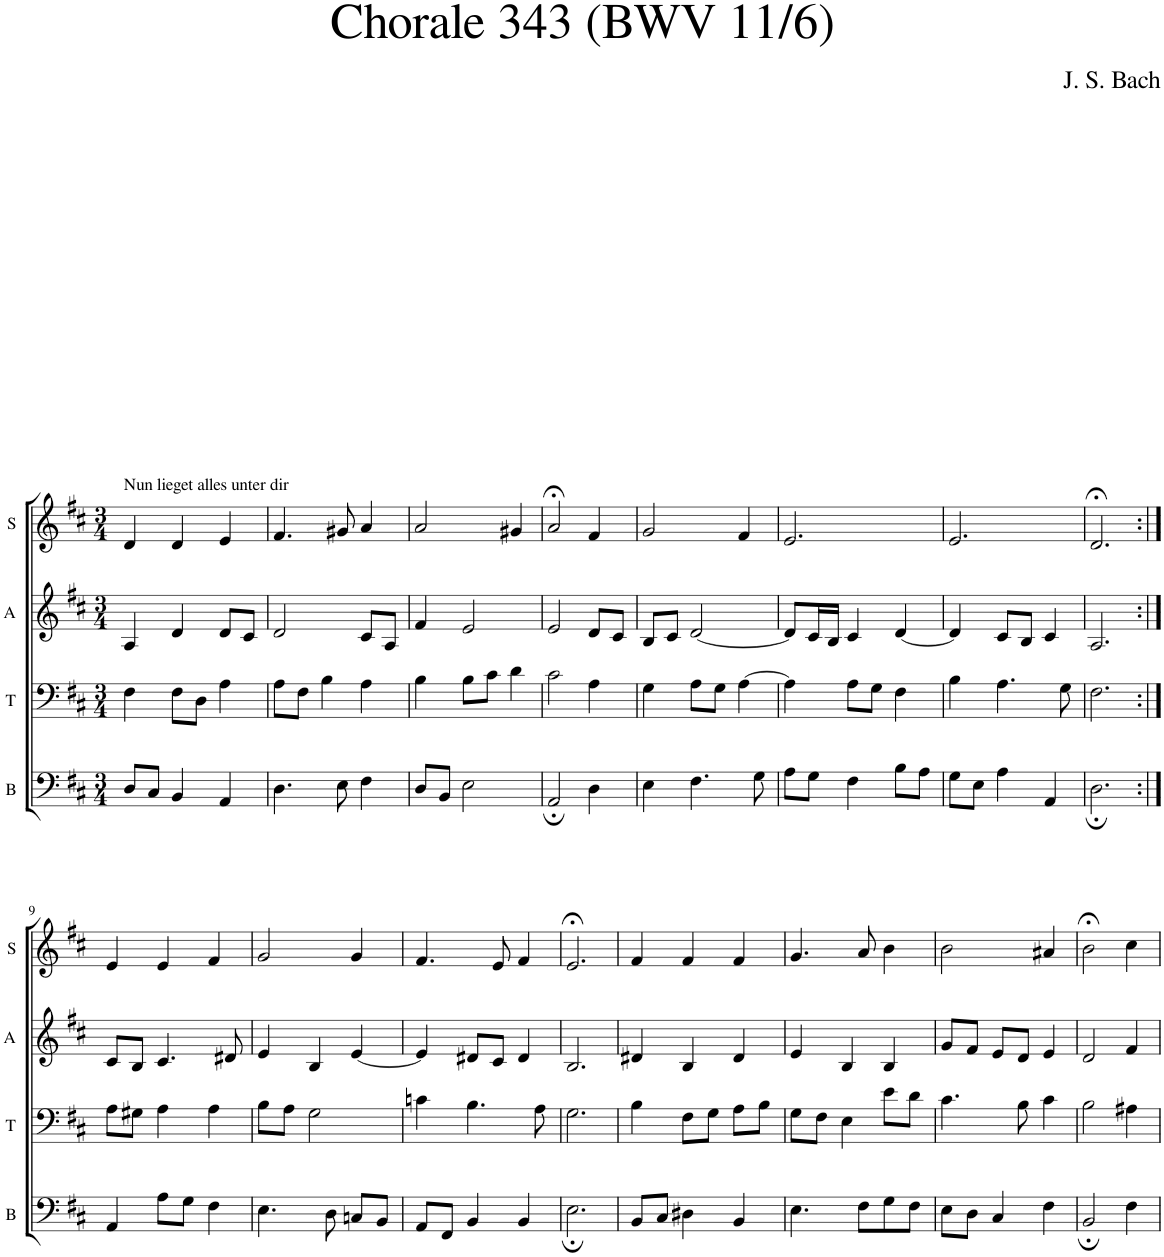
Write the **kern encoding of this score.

**kern	**kern	**kern	**kern
*part4	*part3	*part2	*part1
*staff4	*staff3	*staff2	*staff1
*I"B	*I"T	*I"A	*I"S
*I'B	*I'T	*I'A	*I'S
*clefF4	*clefF4	*clefG2	*clefG2
*k[f#c#]	*k[f#c#]	*k[f#c#]	*k[f#c#]
*M3/4	*M3/4	*M3/4	*M3/4
=1	=1	=1	=1
!	!	!	!LO:TX:a:t=Nun lieget alles unter dir
8D/L	4F#\	4A/	4d/
8C#/J	.	.	.
4BB/	8F#\L	4d/	4d/
.	8D\J	.	.
4AA/	4A\	8d/L	4e/
.	.	8c#/J	.
=2	=2	=2	=2
4.D\	8A\L	2d/	4.f#/
.	8F#\J	.	.
.	4B\	.	.
8E\	.	.	8g#X/
4F#\	4A\	8c#/L	4a/
.	.	8A/J	.
=3	=3	=3	=3
8D/L	4B\	4f#/	2a/
8BB/J	.	.	.
2E\	8B\L	2e/	.
.	8c#\J	.	.
.	4d\	.	4g#X/
=4	=4	=4	=4
2AA;/	2c#\	2e/	2a;</
4D\	4A\	8d/L	4f#/
.	.	8c#/J	.
=5	=5	=5	=5
4E\	4G\	8B/L	2g/
.	.	8c#/J	.
4.F#\	8A\L	[2d/	.
.	8G\J	.	.
.	[4A\	.	4f#/
8G\	.	.	.
=6	=6	=6	=6
8A\L	4A\]	8d/L]	2.e/
8G\J	.	16c#/L	.
.	.	16B/JJ	.
4F#\	8A\L	4c#/	.
.	8G\J	.	.
8B\L	4F#\	[4d/	.
8A\J	.	.	.
=7	=7	=7	=7
8G\L	4B\	4d/]	2.e/
8E\J	.	.	.
4A\	4.A\	8c#/L	.
.	.	8B/J	.
4AA/	.	4c#/	.
.	8G\	.	.
=8	=8	=8	=8
2.D;\	2.F#\	2.A/	2.d;</
!!LO:LB:g=z
=9:|!	=9:|!	=9:|!	=9:|!
4AA/	8A\L	8c#/L	4e/
.	8G#X\J	8B/J	.
8A\L	4A\	4.c#/	4e/
8G\J	.	.	.
4F#\	4A\	.	4f#/
.	.	8d#X/	.
=10	=10	=10	=10
4.E\	8B\L	4e/	2g/
.	8A\J	.	.
.	2G\	4B/	.
8D\	.	.	.
8Cn/L	.	[4e/	4g/
8BB/J	.	.	.
=11	=11	=11	=11
8AA/L	4cn\	4e/]	4.f#/
8FF#/J	.	.	.
4BB/	4.B\	8d#X/L	.
.	.	8c#/J	8e/
4BB/	.	4d#/	4f#/
.	8A\	.	.
=12	=12	=12	=12
2.E;\	2.G\	2.B/	2.e;</
=13	=13	=13	=13
8BB/L	4B\	4d#X/	4f#/
8C#/J	.	.	.
4D#X\	8F#\L	4B/	4f#/
.	8G\J	.	.
4BB/	8A\L	4d#/	4f#/
.	8B\J	.	.
=14	=14	=14	=14
4.E\	8G\L	4e/	4.g/
.	8F#\J	.	.
.	4E\	4B/	.
8F#\L	.	.	8a/
8G\	8e\L	4B/	4b\
8F#\J	8d\J	.	.
=15	=15	=15	=15
8E\L	4.c#\	8g/L	2b\
8D\J	.	8f#/J	.
4C#/	.	8e/L	.
.	8B\	8d/J	.
4F#\	4c#\	4e/	4a#X/
=16	=16	=16	=16
2BB;/	2B\	2d/	2b;<\
4F#\	4A#X\	4f#/	4cc#\
=	=	=	=
*-	*-	*-	*-
